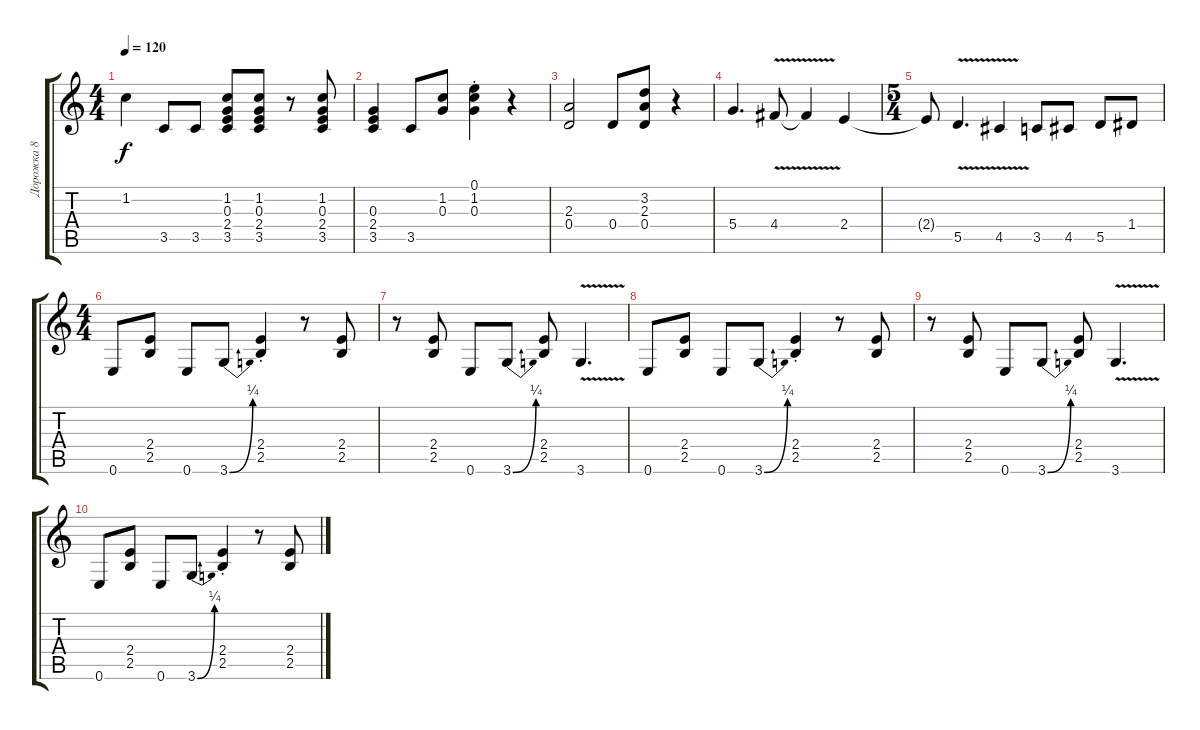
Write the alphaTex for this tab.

\track ("Дорожка 8" "Дорожка 8") {instrument electricguitarjazz}
\staff {score tabs}
\tuning (E4 B3 G3 D3 A2 E2) {hide}
\ts (4 4)
\tempo 120
\clef g2
\ks c
1.2{t}.4{dy f} 3.5.8 3.5.8 (1.2 0.3 2.4 3.5).8 (1.2 0.3 2.4 3.5).8 r.8 (1.2 0.3 2.4 3.5).8 |
(0.3 2.4 3.5).4 3.5.8 (1.2 0.3).8 (0.1{st} 1.2{st} 0.3{st}).4 r.4 |
(2.3 0.4).2 0.4.8 (3.2 2.3 0.4).8 r.4 |
5.4.4{d} 4.4{v}.8 4.4{t}.4 2.4.4 |
\ts (5 4)
2.4{t}.8 5.5{v}.4{d} 4.5{v}.4 3.5.8 4.5.8 5.5.8 1.4.8 |
\ts (4 4)
0.6.8 (2.4 2.5).8 0.6.8 3.6{be (bend 0 0 60 1)}.8 (2.4{st} 2.5{st}).4 r.8 (2.4 2.5).8 |
r.8 (2.4 2.5).8 0.6.8 3.6{be (bend 0 0 60 1)}.8 (2.4 2.5).8 3.6{v}.4{d} |
0.6.8 (2.4 2.5).8 0.6.8 3.6{be (bend 0 0 60 1)}.8 (2.4{st} 2.5{st}).4 r.8 (2.4 2.5).8 |
r.8{volume 0} (2.4 2.5).8 0.6.8 3.6{be (bend 0 0 60 1)}.8 (2.4 2.5).8 3.6{v}.4{d} |
0.6.8 (2.4 2.5).8 0.6.8 3.6{be (bend 0 0 60 1)}.8 (2.4{st} 2.5{st}).4 r.8 (2.4 2.5).8
